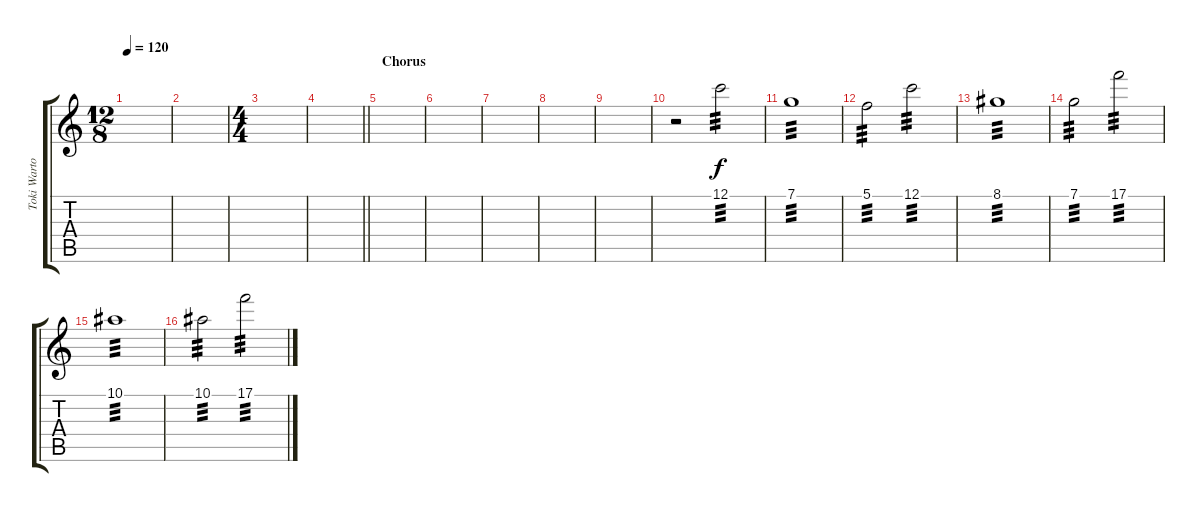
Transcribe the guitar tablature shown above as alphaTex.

\track ("Toki Wartooth (Harmony Guitar)" "Toki Warto") {instrument distortionguitar}
\staff {score tabs}
\tuning (C4 G3 Eb3 Bb2 F2 C2) {hide}
\ts (12 8)
\tempo 120
\clef g2
\ks c
|
|
\ts (4 4)
|
\barLineRight lightlight
|
\section ("" "Chorus")
|
|
|
|
|
r.2{volume 13} 12.1.2{tp 3} |
7.1.1{tp 3} |
5.1.2{tp 3} 12.1.2{tp 3} |
8.1.1{tp 3} |
7.1.2{tp 3} 17.1.2{tp 3} |
10.1.1{tp 3} |
10.1.2{tp 3} 17.1.2{tp 3}
